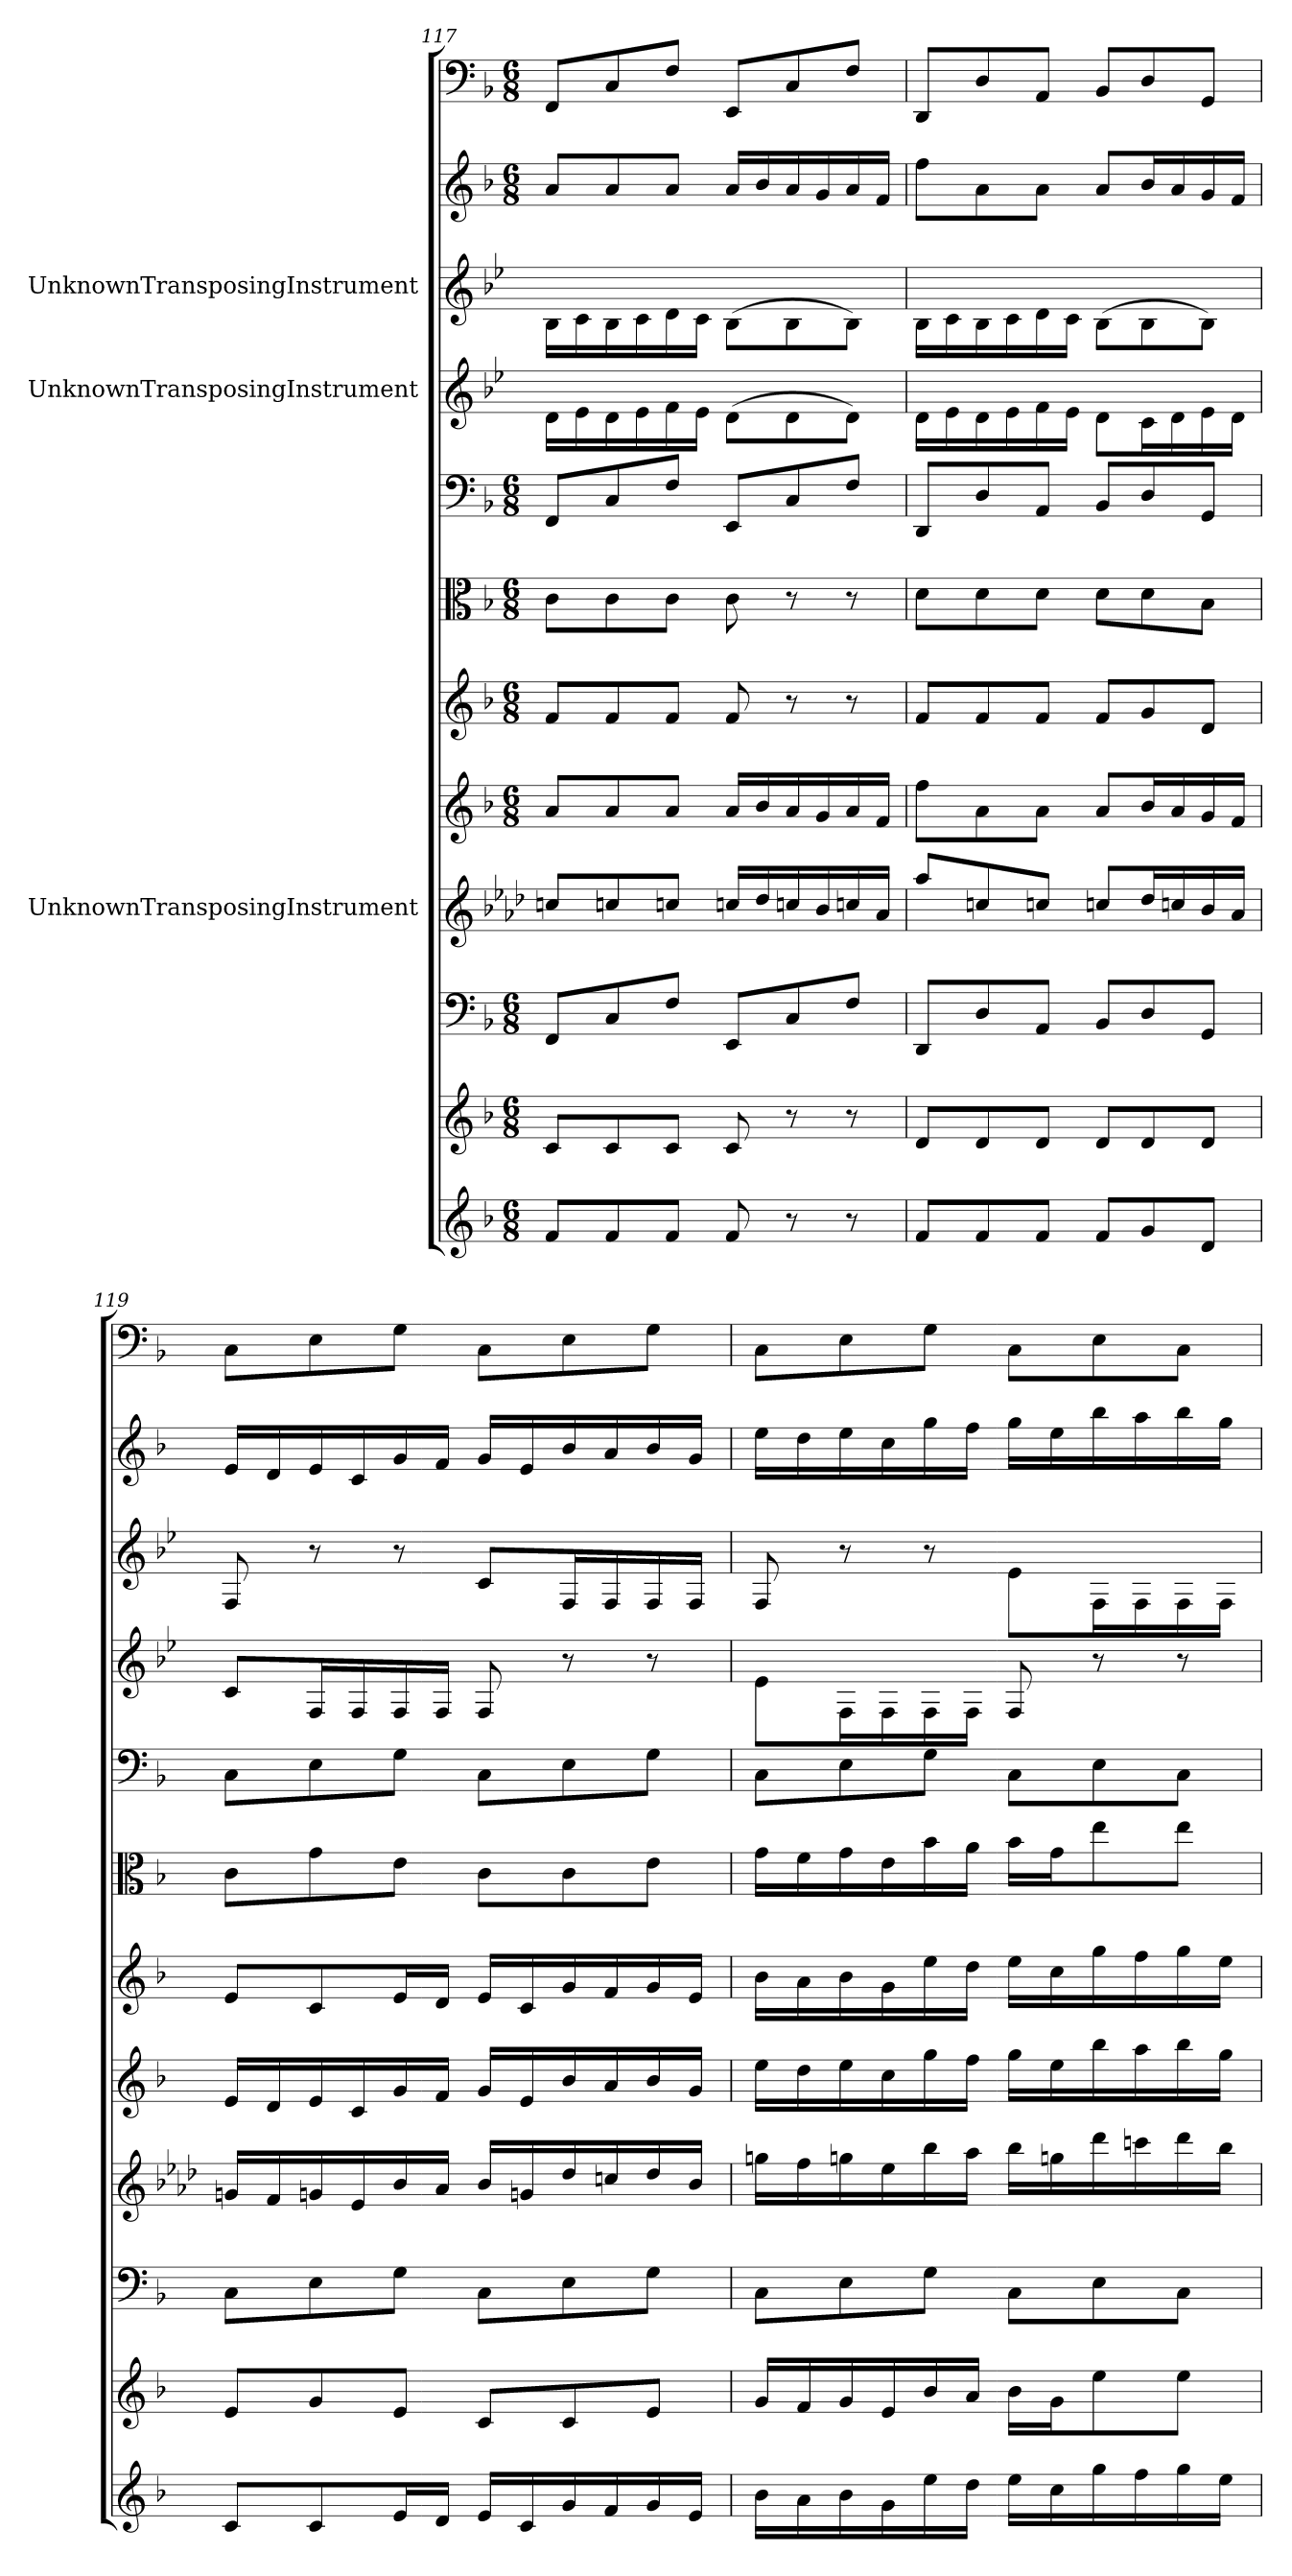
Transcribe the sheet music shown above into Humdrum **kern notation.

**kern	**kern	**kern	**kern	**kern	**kern	**kern	**kern	**kern	**kern	**kern	**kern
*part12	*part11	*part10	*part9	*part8	*part7	*part6	*part5	*part4	*part3	*part2	*part1
*staff12	*staff11	*staff10	*staff9	*staff8	*staff7	*staff6	*staff5	*staff4	*staff3	*staff2	*staff1
*	*	*	*I"UnknownTransposingInstrument	*	*	*	*	*I"UnknownTransposingInstrument	*I"UnknownTransposingInstrument	*	*
*clefG2	*clefG2	*clefF4	*clefG2	*clefG2	*clefG2	*clefC3	*clefF4	*clefG2	*clefG2	*clefG2	*clefF4
*	*	*	*ITrd2c3	*	*	*	*	*ITrd-4c-7	*ITrd-4c-7	*	*
*k[b-]	*k[b-]	*k[b-]	*k[b-]	*k[b-]	*k[b-]	*k[b-]	*k[b-]	*k[b-]	*k[b-]	*k[b-]	*k[b-]
*F:	*F:	*F:	*	*F:	*F:	*F:	*F:	*	*	*F:	*F:
*M6/8	*M6/8	*M6/8	*	*M6/8	*M6/8	*M6/8	*M6/8	*	*	*M6/8	*M6/8
=117	=117	=117	=117	=117	=117	=117	=117	=117	=117	=117	=117
8f/L	8c/L	8FF/L	8an/L	8a/L	8f/L	8c\L	8FF/L	16a\LL	16f\LL	8a/L	8FF/L
.	.	.	.	.	.	.	.	16b-\	16g\	.	.
8f/	8c/	8C/	8an/	8a/	8f/	8c\	8C/	16a\	16f\	8a/	8C/
.	.	.	.	.	.	.	.	16b-\	16g\	.	.
8f/J	8c/J	8F/J	8an/J	8a/J	8f/J	8c\J	8F/J	16cc\	16a\	8a/J	8F/J
.	.	.	.	.	.	.	.	16b-\JJ	16g\JJ	.	.
8f/	8c/	8EE/L	16an/LL	16a/LL	8f/	8c\	8EE/L	(8a\L	(8f\L	16a/LL	8EE/L
.	.	.	16b-/	16b-/	.	.	.	.	.	16b-/	.
8r	8r	8C/	16an/	16a/	8r	8r	8C/	8a\	8f\	16a/	8C/
.	.	.	16g/	16g/	.	.	.	.	.	16g/	.
8r	8r	8F/J	16an/	16a/	8r	8r	8F/J	8a\J)	8f\J)	16a/	8F/J
.	.	.	16f/JJ	16f/JJ	.	.	.	.	.	16f/JJ	.
=118	=118	=118	=118	=118	=118	=118	=118	=118	=118	=118	=118
8f/L	8d/L	8DD/L	8ff/L	8ff\L	8f/L	8d\L	8DD/L	16a\LL	16f\LL	8ff\L	8DD/L
.	.	.	.	.	.	.	.	16b-\	16g\	.	.
8f/	8d/	8D/	8an/	8a\	8f/	8d\	8D/	16a\	16f\	8a\	8D/
.	.	.	.	.	.	.	.	16b-\	16g\	.	.
8f/J	8d/J	8AA/J	8an/J	8a\J	8f/J	8d\J	8AA/J	16cc\	16a\	8a\J	8AA/J
.	.	.	.	.	.	.	.	16b-\JJ	16g\JJ	.	.
8f/L	8d/L	8BB-/L	8an/L	8a/L	8f/L	8d\L	8BB-/L	8a\L	(8f\L	8a/L	8BB-/L
8g/	8d/	8D/	16b-/L	16b-/L	8g/	8d\	8D/	16g\L	8f\	16b-/L	8D/
.	.	.	16an/	16a/	.	.	.	16a\	.	16a/	.
8d/J	8d/J	8GG/J	16g/	16g/	8d/J	8B-\J	8GG/J	16b-\	8f\J)	16g/	8GG/J
.	.	.	16f/JJ	16f/JJ	.	.	.	16a\JJ	.	16f/JJ	.
=119	=119	=119	=119	=119	=119	=119	=119	=119	=119	=119	=119
8c/L	8e/L	8C\L	16en/LL	16e/LL	8e/L	8c\L	8C\L	8g/L	8c/	16e/LL	8C\L
.	.	.	16d/	16d/	.	.	.	.	.	16d/	.
8c/	8g/	8E\	16en/	16e/	8c/	8g\	8E\	16c/L	8r	16e/	8E\
.	.	.	16c/	16c/	.	.	.	16c/	.	16c/	.
16e/L	8e/J	8G\J	16g/	16g/	16e/L	8e\J	8G\J	16c/	8r	16g/	8G\J
16d/JJ	.	.	16f/JJ	16f/JJ	16d/JJ	.	.	16c/JJ	.	16f/JJ	.
16e/LL	8c/L	8C\L	16g/LL	16g/LL	16e/LL	8c\L	8C\L	8c/	8g/L	16g/LL	8C\L
16c/	.	.	16en/	16e/	16c/	.	.	.	.	16e/	.
16g/	8c/	8E\	16b-/	16b-/	16g/	8c\	8E\	8r	16c/L	16b-/	8E\
16f/	.	.	16an/	16a/	16f/	.	.	.	16c/	16a/	.
16g/	8e/J	8G\J	16b-/	16b-/	16g/	8e\J	8G\J	8r	16c/	16b-/	8G\J
16e/JJ	.	.	16g/JJ	16g/JJ	16e/JJ	.	.	.	16c/JJ	16g/JJ	.
=120	=120	=120	=120	=120	=120	=120	=120	=120	=120	=120	=120
16b-\LL	16g/LL	8C\L	16een\LL	16ee\LL	16b-\LL	16g\LL	8C\L	8b-\L	8c/	16ee\LL	8C\L
16a\	16f/	.	16dd\	16dd\	16a\	16f\	.	.	.	16dd\	.
16b-\	16g/	8E\	16een\	16ee\	16b-\	16g\	8E\	16c\L	8r	16ee\	8E\
16g\	16e/	.	16cc\	16cc\	16g\	16e\	.	16c\	.	16cc\	.
16ee\	16b-/	8G\J	16gg\	16gg\	16ee\	16b-\	8G\J	16c\	8r	16gg\	8G\J
16dd\JJ	16a/JJ	.	16ff\JJ	16ff\JJ	16dd\JJ	16a\JJ	.	16c\JJ	.	16ff\JJ	.
16ee\LL	16b-\LL	8C\L	16gg\LL	16gg\LL	16ee\LL	16b-\LL	8C\L	8c/	8b-\L	16gg\LL	8C\L
16cc\	16g\J	.	16een\	16ee\	16cc\	16g\J	.	.	.	16ee\	.
16gg\	8ee\	8E\	16bb-\	16bb-\	16gg\	8ee\	8E\	8r	16c\L	16bb-\	8E\
16ff\	.	.	16aan\	16aa\	16ff\	.	.	.	16c\	16aa\	.
16gg\	8ee\J	8C\J	16bb-\	16bb-\	16gg\	8ee\J	8C\J	8r	16c\	16bb-\	8C\J
16ee\JJ	.	.	16gg\JJ	16gg\JJ	16ee\JJ	.	.	.	16c\JJ	16gg\JJ	.
=	=	=	=	=	=	=	=	=	=	=	=
*-	*-	*-	*-	*-	*-	*-	*-	*-	*-	*-	*-
